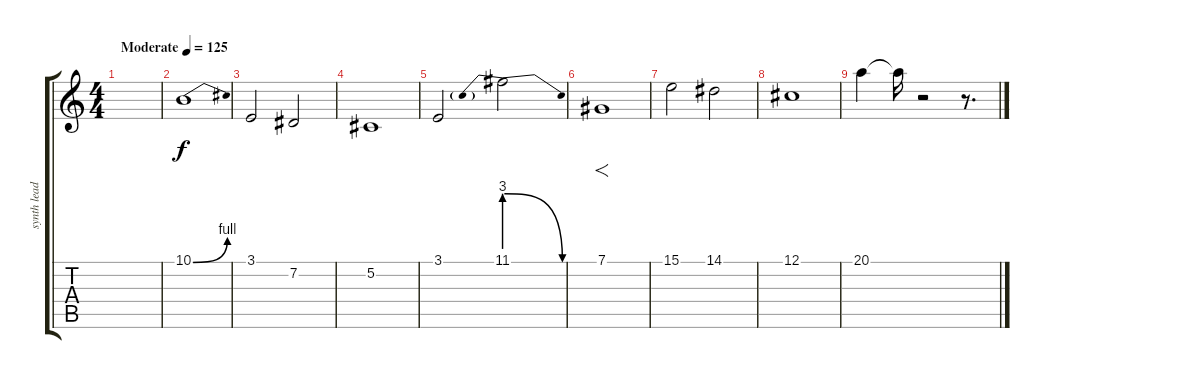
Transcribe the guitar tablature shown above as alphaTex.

\track ("synth lead 1" "synth lead") {instrument lead2sawtooth}
\staff {score tabs}
\tuning (Db4 Ab3 E3 B2 Gb2 B1) {hide}
\ts (4 4)
\tempo (125 "Moderate")
\clef g2
\ks c
|
10.1{be (bend 0 0 60 4)}.1 |
3.1.2 7.2.2 |
5.2.1 |
3.1.2 11.1{be (prebendrelease 0 12 60 0)}.2 |
7.1.1{f} |
15.1.2 14.1.2 |
12.1.1 |
20.1.4 20.1{t}.16 r.2 r.8{d}
